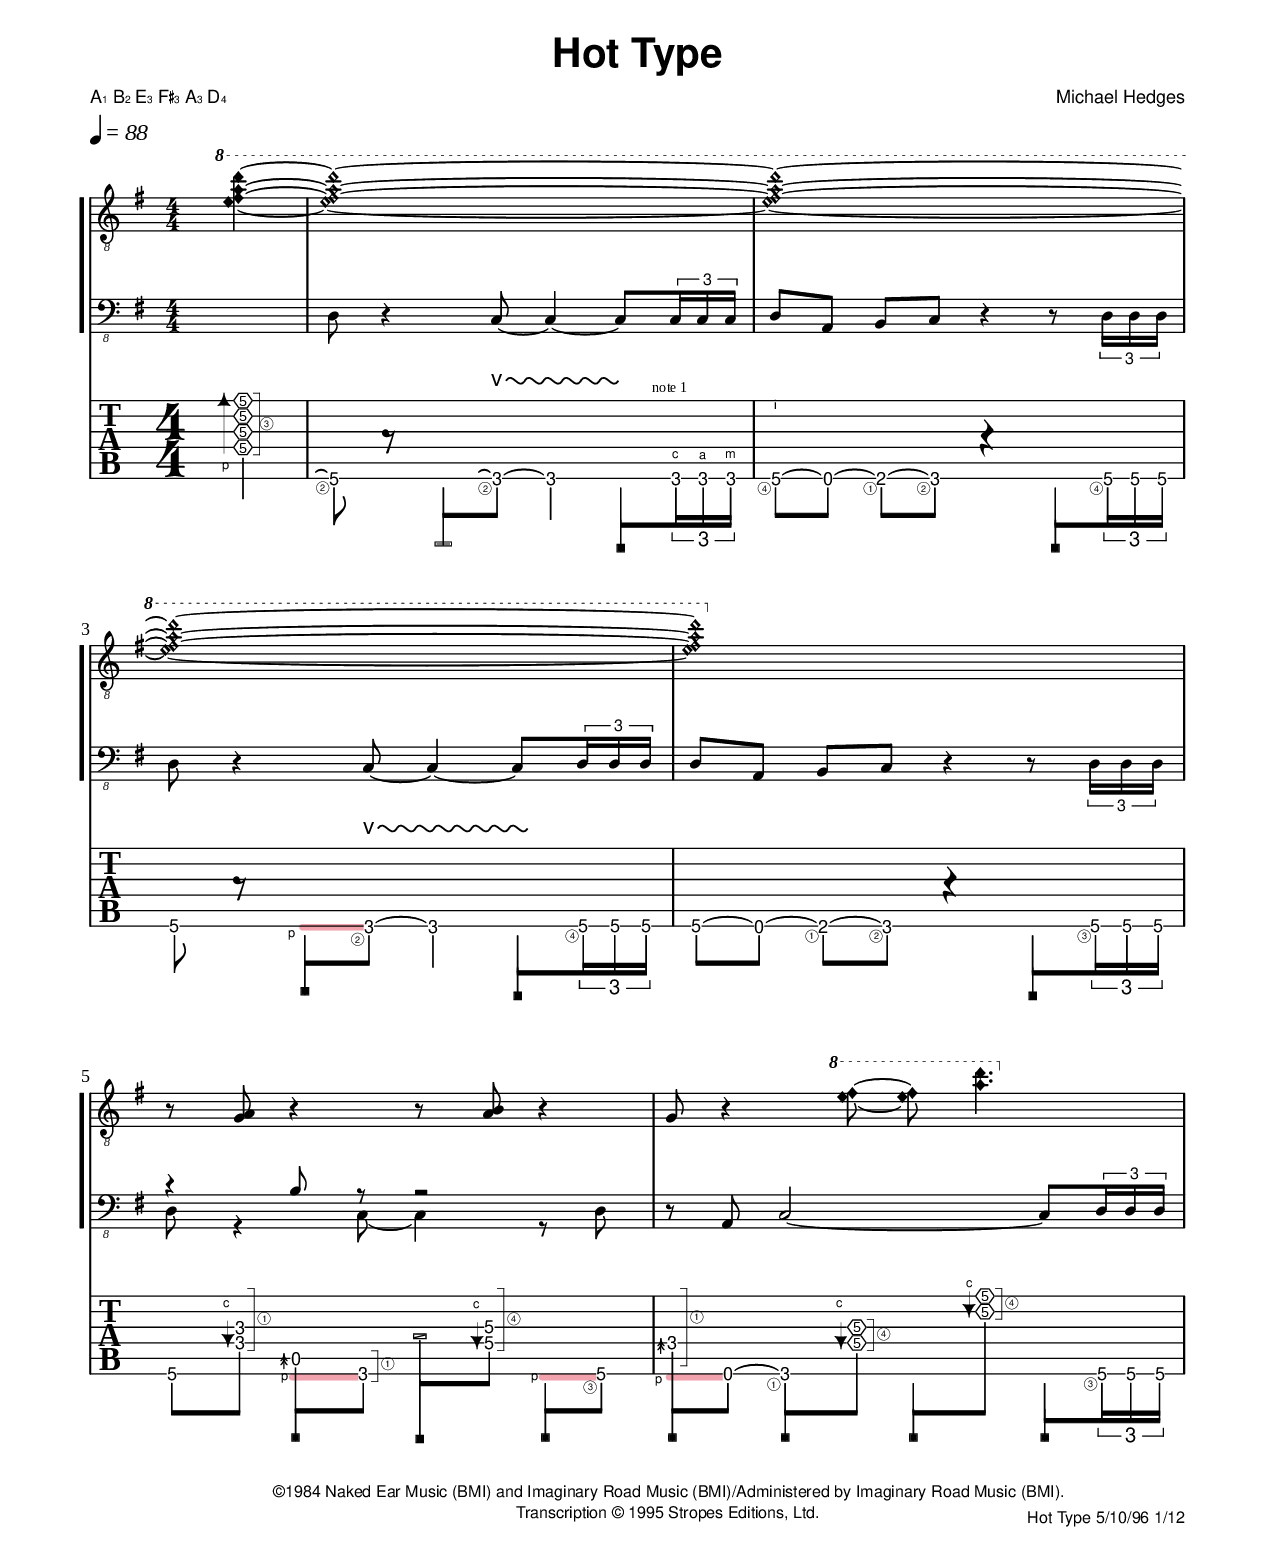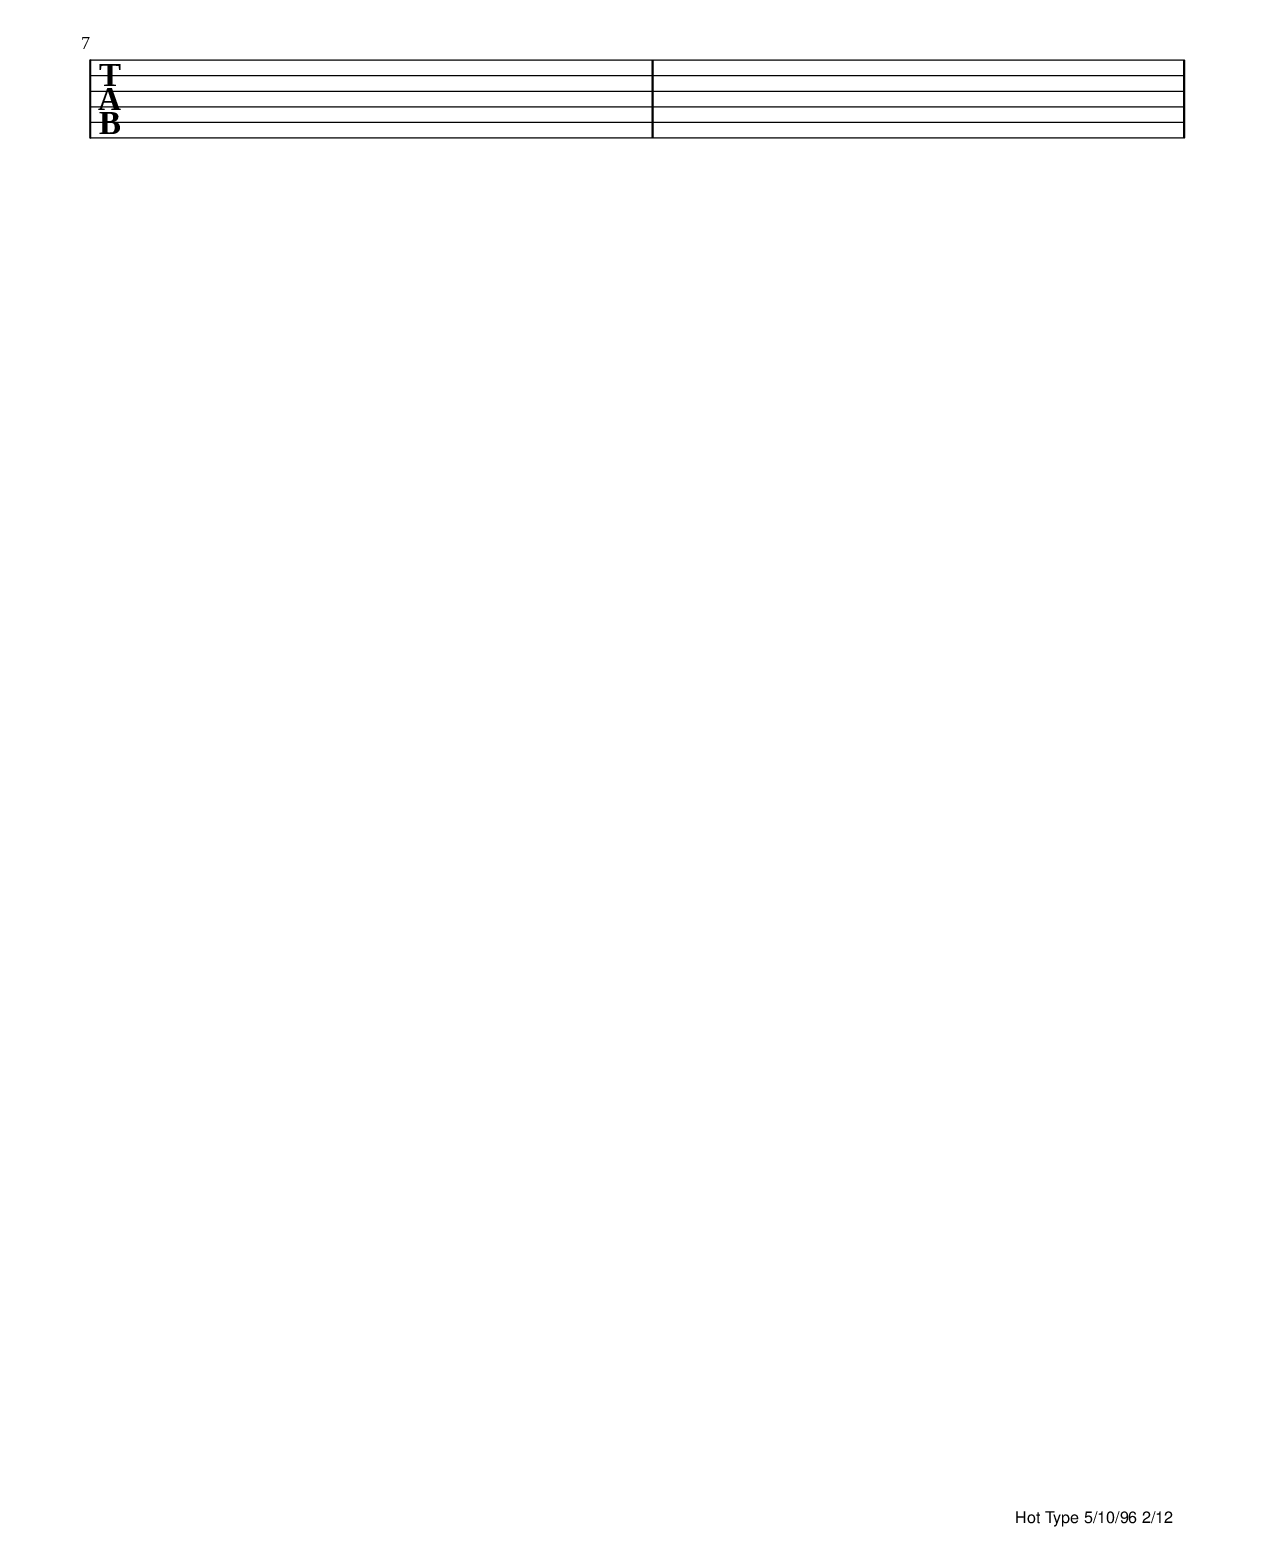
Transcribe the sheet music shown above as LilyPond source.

\version "2.16.2"
% Test To attempt Stropes Duplications
%{ Declaration
=============================================================================
"Lion's Lament", by Kevin Horrigan

Pro Bono Transcription
The copyright of this transcription is not held by the transcriber.
Kevin Horrigan has not given permission for this transcription to be
sold by the transcriber.  Part of the agreement of this transcription is that 
Kevin Horrigan owns all parts of the transcription.  This means that 
permission needs to be obtained before any usage of this transcription.

This transcription is derived from Mark Grover's GuitarPro tab transcription
which was commissioned by Kevin Horrigan.  Use of Grover's transcription
was approved by Kevin Horrigan.

This transcription is by Rachael Thomas Carlson for Sleep Limited 
Publications.  07/10/13
__..           .           ,      .
(__ | _  _ ._   |   *._ _ *-+- _  _|
.__)|(/,(/,[_)  |___|[ | )| | (/,(_]
|                        
.__    .  .        ,                
[__). .|_ |* _. _.-+-* _ ._  __     
|   (_|[_)||(_.(_] | |(_)[ )_)      

============================================================================%} 
\pointAndClickOff
% header
\header {
  title = \markup { \sans \bold \fontsize #1 "Hot Type" }
  composer = \markup { \sans \fontsize #-2 "Michael Hedges" }
  poet = \markup { \concat { \sans \fontsize #-2 { A\fontsize #-5 {1}" "B\fontsize
  #-5 {2}" "E\fontsize #-5 {3}" "F\raise #0.6 \fontsize #-5 \sharp\fontsize #-5 {3}" "A\fontsize #-5 {3}" "D\fontsize #-5
  {4} }}}
  meter = \markup {
    \concat {
      \fontsize #-2 { \note #"4" #1 } " = " \italic "88"
    }
  }
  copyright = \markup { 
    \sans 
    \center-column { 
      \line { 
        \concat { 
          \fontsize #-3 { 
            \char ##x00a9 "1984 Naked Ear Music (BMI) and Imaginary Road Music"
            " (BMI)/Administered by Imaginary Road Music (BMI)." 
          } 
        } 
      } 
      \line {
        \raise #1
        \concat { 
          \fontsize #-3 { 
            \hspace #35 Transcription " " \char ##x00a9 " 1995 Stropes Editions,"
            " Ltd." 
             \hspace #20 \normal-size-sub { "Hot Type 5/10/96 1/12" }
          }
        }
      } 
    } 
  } 
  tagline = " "

}
% paper
\paper { 
  #(set-paper-size "letter")
  left-margin = 0.6\in
  right-margin = 0.6\in
  top-margin = 0.5\in
  bottom-margin = 0.5\in
  max-systems-per-page = 3
  myStaffSize = #20
  #(define fonts
  (make-pango-font-tree "Times New Roman"
                        "Helvetica"
                        "typewriter"
                        (/ myStaffSize 20)))
  % see:  http://code.google.com/p/lilypond/issues/detail?id=2576

  #(define (not-last-page layout props arg) 
  (if (not (book-last-page? layout props)) 
    (interpret-markup layout props arg) 
    empty-stencil)) 

  tocItemMarkup = \tocItemWithDotsMarkup 

  oddHeaderMarkup = ""

  evenHeaderMarkup = \oddHeaderMarkup 

  oddFooterMarkup = 
  \markup \fill-line { 
    % using \line removes empty-stencils 
    % produced by #not-first-page etc 
    \line { " " }
    \line {  
      % page-number not on first-page 
      \on-the-fly #not-first-page 
      % page-number not on last-page 
      \concat { \sans \fontsize #-3 { "Hot Type 5/10/96 " \fromproperty #'page:page-number-string /12
    }  }
    % copyright on first page 
    \on-the-fly #first-page \fromproperty #'header:copyright 
    % tagline on last page 
    \on-the-fly #last-page \fromproperty #'header:tagline 
  } 
} 
evenFooterMarkup = \oddFooterMarkup 

} 
%{ Layout 
\layout {
  \context {
    \Score
    \override StaffGrouper #'staffgroup-staff-spacing =
    #'((basic-distance . 12)
    (padding . -10)
    (stretchability . 0))
    }
  }
  %}
% Includes and functions
  % Right-Hand Articulations
%% p i m a c
rhc = \markup { \halign #CENTER \sans \fontsize #-5 "c" }
rha = \markup { \halign #CENTER \sans \fontsize #-5 "a" }
rhm = \markup { \halign #CENTER \sans \fontsize #-5 "m" }
rhi = \markup { \halign #CENTER \sans \fontsize #-5 "i" }
rhp = \markup { \halign #CENTER \sans \fontsize #-5 "p" }
%% Flicks Two arrow Heads
oneStrFlick = \markup { \rotate #180
  \center-column {
    \combine
    \draw-line #'(0 . 1.4)
    \combine
    \fontsize #-3 
    \arrow-head #Y #DOWN ##f
    \raise #0.4
    \fontsize #-3 
    \arrow-head #Y #DOWN ##f
  }  
  }
oneStrMFlick = \markup {  
    \center-column {
      \rotate #180 {
        \combine
          \draw-line #'(0 . 1.2)
          \combine
            \fontsize #-3 
            \arrow-head #Y #DOWN ##f
            \raise #0.4
            \fontsize #-3 
            \arrow-head #Y #DOWN ##f
      }
  \raise #2.2
   \sans \fontsize #-5 "m" 
 } 
 }
  
twoStrFlick = \markup { \rotate #180
  \center-column {
    \combine
    \draw-line #'(0 . 2.5)
    \combine
    \fontsize #-3 
    \arrow-head #Y #DOWN ##f
    \raise #0.4
    \fontsize #-3 
    \arrow-head #Y #DOWN ##f
  
  }

}
twoStrMFlick = \markup {   
  \center-column {
   \rotate #180 {
   \combine
    \draw-line #'(0 . 2.7)
    \combine
    \fontsize #-3 
    \arrow-head #Y #DOWN ##f
    \raise #0.4
    \fontsize #-3 
    \arrow-head #Y #DOWN ##f
  }
  \raise #2.2
   \sans \fontsize #-5 "m" 
  }

}
threeStrFlick = \markup { \rotate #180
  \center-column {
    \combine
    \draw-line #'(0 . 4.0)
    \combine
    \fontsize #-3 
    \arrow-head #Y #DOWN ##f
    \raise #0.4
    \fontsize #-3 
    \arrow-head #Y #DOWN ##f
  
  }

}
threeStrMFlick = \markup {   
  \center-column {
   \rotate #180 {
   \combine
    \draw-line #'(0 . 4.1)
    \combine
    \fontsize #-3 
    \arrow-head #Y #DOWN ##f
    \raise #0.4
    \fontsize #-3 
    \arrow-head #Y #DOWN ##f
  }
  \raise #2.2
   \sans \fontsize #-5 "m" 
  }

}
fourStrFlick = \markup { \rotate #180
  \center-column {
    \combine
    \draw-line #'(0 . 5.7)
    \combine
    \fontsize #-3 
    \arrow-head #Y #DOWN ##f
    \raise #0.4
    \fontsize #-3 
    \arrow-head #Y #DOWN ##f
  
  }

}
fiveStrFlick = \markup { \rotate #180
  \center-column {
    \combine
    \draw-line #'(0 . 7.2)
    \combine
    \fontsize #-3 
    \arrow-head #Y #DOWN ##f
    \raise #0.4
    \fontsize #-3 
    \arrow-head #Y #DOWN ##f
  
  }

}
sixStrFlick = \markup { \rotate #180
  \center-column {
    \combine
    \draw-line #'(0 . 8.8)
    \combine
    \fontsize #-3 
    \arrow-head #Y #DOWN ##f
    \raise #0.4
    \fontsize #-3 
    \arrow-head #Y #DOWN ##f
  
  }

}

%% Down Strums 1 arrow head
onestrdwnstrm = \markup { \rotate #180 
  \center-column {
    \combine
    \override #'(thickness . 0.08)
    \draw-line #'(0 . 1.5)
    \fontsize #2
    \arrow-head #Y #DOWN ##t
    }
  }
twostrdwnstrm = \markup { \rotate #180 
  \center-column {
    \combine
    \override #'(thickness . 0.08)
    \draw-line #'(0 . 2.5)
    \fontsize #2
    \arrow-head #Y #DOWN ##t
    }
  }
threestrdwnstrm = \markup { \rotate #180 
  \center-column {
    \combine
    \override #'(thickness . 0.08)
    \draw-line #'(0 . 4)
    \fontsize #2
    \arrow-head #Y #DOWN ##t
    }
  }
fourstrdwnstrm = \markup { \rotate #180 
  \center-column {
    \combine 
    \override #'(thickness . 0.08)
    \draw-line #'(0 . 5.8)
    \fontsize #2
    \arrow-head #Y #DOWN ##t
    }
  }
fivestrdwnstrm = \markup { \rotate #180 
  \center-column {
    \combine
    \override #'(thickness . 0.08)
    \draw-line #'(0 . 7.2)
    \fontsize #2
    \arrow-head #Y #DOWN ##t
   }
  }
sixstrdwnstrm = \markup {
  \center-column {
  \rotate #180 {
    \combine
    \override #'(thickness . 0.08)
    \draw-line #'(0 . 8.8)
    \fontsize #2
    \arrow-head #Y #DOWN ##t
  }
    }
  }
sixstrupstrm = \markup {
  \center-column {
    \combine
    \override #'(thickness . 0.08)
    \draw-line #'(0 . 8.8)
    \fontsize #2
    \arrow-head #Y #DOWN ##t
    }
  }
fivestrupstrm = \markup {  
  \center-column {
    \combine
    \override #'(thickness . 0.08)
    \draw-line #'(0 . 7.2)
    \fontsize #2
    \arrow-head #Y #DOWN ##t
   }
  }
fourstrupstrm = \markup {  
  \center-column {
    \combine
    \override #'(thickness . 0.08)
    \draw-line #'(0 . 5.8)
    \fontsize #2
    \arrow-head #Y #DOWN ##t
    }
  }
threestrupstrm = \markup {
  \center-column {
    \combine
    \override #'(thickness . 0.08)
    \draw-line #'(0 . 4)
    \fontsize #2
    \arrow-head #Y #DOWN ##t
    }
  }
twostrupstrm = \markup {  
  \center-column {
    \combine
    \override #'(thickness . 0.08)
    \draw-line #'(0 . 2.5)
    \fontsize #2
    \arrow-head #Y #DOWN ##t
    }
  }
onestrupstrm = \markup {  
  \center-column {
    \combine
    \override #'(thickness . 0.08)
    \draw-line #'(0 . 1.5)
    \fontsize #2
    \arrow-head #Y #DOWN ##t
    }
  }
%% String-Dampening
strDampening = { 
  \once \override TextSpanner #'style = #'line
  \once \override TextSpanner #'thickness = #6
  \once \override TextSpanner #'color = #(rgb-color 0.945 0.635 0.675)
  \once \override TextSpanner #'layer = #-1
}
twoStrDamp = {
  \once \override TextSpanner #'style = #'line
  \once \override TextSpanner #'thickness = #6
  \once \override TextSpanner #'color = #(rgb-color 0.945 0.635 0.675)
  \once \override TextSpanner #'layer = #-1
  \once \override TextSpanner #'(bound-details left text) = \markup {
    \lower #0.77
    \halign #CENTER
     \beam #0.5 #0 #2.06 }
   }
threeStrDamp = {
  \once \override TextSpanner #'style = #'line
  \once \override TextSpanner #'thickness = #6
  \once \override TextSpanner #'color = #(rgb-color 0.945 0.635 0.675)
  \once \override TextSpanner #'layer = #-1
  \once \override TextSpanner #'(bound-details left text) = \markup {
    \lower #1.52
    \halign #CENTER
     \beam #0.5 #0 #3.7 }

}
% Left Hand Articulations
%% 1 2 3 4 t
lhone = \markup { \sans \fontsize #-8 \override #'(thickness . 0.08) \circle \pad-markup #0.2 "1" }
lhtwo = \markup { \sans \fontsize #-8 \override #'(thickness . 0.08) \circle \pad-markup #0.2 "2" }
lhthree = \markup { \sans \fontsize #-8 \override #'(thickness . 0.08) \circle \pad-markup #0.2 "3" }
lhfour = \markup { \sans \fontsize #-8 \override #'(thickness . 0.08) \circle \pad-markup #0.2 "4" }
lhthumb = \markup { \sans \fontsize #-8 \override #'(thickness . 0.08) \circle \pad-markup #0.2 "t" }
%% Guide fingers
lhguideone = \markup { \sans \fontsize #-8 \override #'(thickness . 0.08) \circle \pad-markup #0.2 "-1" }
lhguidetwo = \markup {\sans  \fontsize #-8  \override #'(thickness . 0.08) \circle \pad-markup #0.2 "-2" }
lhguidethree = \markup {\sans  \fontsize #-8 \override #'(thickness . 0.08) \circle \pad-markup #0.2 "-3" }
lhguidefour = \markup {\sans  \fontsize #-8 \override #'(thickness . 0.08) \circle \pad-markup #0.2 "-4" }
lhguidethumb = \markup {\sans  \fontsize #-8 \override #'(thickness . 0.08) \circle \pad-markup #0.2 "-t" }
%% TODO add left-hand fingering with Text-Spanners
  % contributed by harm6
  % Code by David Nalesnik and Thomas Morley (v2.16.0)
  % => http://lists.gnu.org/archive/html/lilypond-user/2011-10/msg00500.html
  % => http://lists.gnu.org/archive/html/lilypond-user/2012-11/msg00567.html
  % ==========================
  % Modified 2013 by Rachael Thomas Carlson
  % Added a slight bracket at the end of the function
#(define (text-spanner-start-stop mus)
    (let ((elts (ly:music-property mus 'elements)))
    (make-music 'SequentialMusic 'elements 
       (append  
          (list (make-music 'TextSpanEvent 'span-direction -1))
          (reverse (cdr (reverse elts)))
          (list (make-music 'TextSpanEvent 'span-direction 1))
          (list (last elts))))))

barre =
#(define-music-function (parser location strg music)(string? ly:music?)
   (let ((arg (string-append "B " strg)))
      #{
         \override TextSpanner #'(bound-details left text) = $arg
         #(text-spanner-start-stop music)
      #}))
      
lhSpannerDown =
#(define-music-function (parser location strg music)
   (string? ly:music?)
  #{
     \once \override Voice.TextSpanner #'style = #'solid
     \once \override Voice.TextSpanner #'font-size = #-5
     \once \override Voice.TextSpanner #'thickness = #0
     \once \override TextSpanner #'(bound-details left stencil-align-dir-y) = #CENTER
     \once \override TextSpanner #'(bound-details right text) = \markup {
     \draw-line #'(0 . 0.5) }
     \once \override TextSpanner #'(bound-details left text) = \markup {
     \sans { \circle \pad-markup #0.1 \upright { $strg }}}
  
     #(text-spanner-start-stop music)
  #})

lhSpannerUp =
#(define-music-function (parser location strg music)
   (string? ly:music?)
  #{
     \once \override Voice.TextSpanner #'style = #'solid
     \once \override Voice.TextSpanner #'font-size = #-5
     \once \override TextSpanner #'(bound-details left stencil-align-dir-y) = #CENTER
     \once \override TextSpanner #'(bound-details right text) = \markup {
     \draw-line #'(0 . -0.5) }
     \once \override TextSpanner #'(bound-details left text) = \markup {
     \sans { \circle \pad-markup #0.1 \upright { $strg } }}
  
     #(text-spanner-start-stop music)
  #})

%% Partial barreing

  % The below, invented by Mats Bengtsson, creates left and right brackets
  % vertically % spanning an entire staff. It is useful for offseting optional
  % passages of music, % as shown in the example % Modified by Rachael Thomas
  % Carlson to be used for partial barreing in % tabulature.  2013 % The number
  % next to "th" in (th 0.2) controls thickness of the brackets. 
#(define-markup-command (left-bracket-two layout props) ()
"Draw left hand bracket for two strings"
(let* ((th 0.1) ;; todo: take from GROB
	(width (* 3.5 th)) ;; todo: take from GROB
	(ext '(-1.25 . 1.25))) ;; todo: take line-count into account
	(ly:bracket Y ext th width)))

leftBracketTwo = {
\once\override BreathingSign #'text = #(make-left-bracket-two-markup)
\once\override BreathingSign #'break-visibility = #end-of-line-invisible
\once\override BreathingSign #'Y-offset = ##f
  % Trick to print it after barlines and signatures:
\once\override BreathingSign #'break-align-symbol = #'custos
\breathe 
}

#(define-markup-command (left-bracket-three layout props) ()
"Draw left hand bracket for three strings"
(let* ((th 0.08) ;; todo: take from GROB
	(width (* 3.5 th)) ;; todo: take from GROB
	(ext '(-1.3 . 2.8))) ;; todo: take line-count into account
	(ly:bracket Y ext th width)))

leftBracketThree = {
\once\override BreathingSign #'text = #(make-left-bracket-three-markup)
\once\override BreathingSign #'break-visibility = #end-of-line-invisible
\once\override BreathingSign #'Y-offset = ##f
  % Trick to print it after barlines and signatures:
\once\override BreathingSign #'break-align-symbol = #'custos
\breathe 
}
#(define-markup-command (right-bracket-three layout props) ()
"Draw right hand bracket"
(let* ((th 0.08);;todo: take from GROB
(width (* 3.5 th)) ;; todo: take from GROB
	(ext '(-1.3 . 2.8))) ;; todo: take line-count into account
	(ly:bracket Y ext th (- width))))

rightBracketThree = {
\once\override BreathingSign #'text = #(make-right-bracket-three-markup)
\once\override BreathingSign #'break-visibility = #end-of-line-invisible
\once\override BreathingSign #'Y-offset = ##f
\once\override BreathingSign #'break-align-symbol = #'custos
\breathe
}

#(define-markup-command (right-bracket-two layout props) ()
"Draw right hand bracket"
(let* ((th 0.05);;todo: take from GROB
(width (* 12.5 th)) ;; todo: take from GROB
	(ext '(-1.5 . 1.5))) ;; todo: take line-count into account
	(ly:bracket Y ext th (- width))))

rightBracketTwo = {
\once\override BreathingSign #'text = #(make-right-bracket-two-markup)
\once\override BreathingSign #'break-visibility = #end-of-line-invisible
\once\override BreathingSign #'Y-offset = ##f
\once\override BreathingSign #'break-align-symbol = #'custos
\breathe
}

#(define-markup-command (right-bracket-four layout props) ()
"Draw right hand bracket"
(let* ((th 0.05);;todo: take from GROB
(width (* 12.5 th)) ;; todo: take from GROB
	(ext '(-1.5 . 4.5))) ;; todo: take line-count into account
	(ly:bracket Y ext th (- width))))

rightBracketFour = {
\once\override BreathingSign #'text = #(make-right-bracket-four-markup)
\once\override BreathingSign #'break-visibility = #end-of-line-invisible
\once\override BreathingSign #'Y-offset = ##f
\breathe
}

#(define-markup-command (right-bracket-five layout props) ()
"Draw right hand bracket"
(let* ((th 0.05);;todo: take from GROB
(width (* 12.5 th)) ;; todo: take from GROB
	(ext '(-1.5 . 6))) ;; todo: take line-count into account
	(ly:bracket Y ext th (- width))))

rightBracketFive = {
\once\override BreathingSign #'text = #(make-right-bracket-five-markup)
\once\override BreathingSign #'break-visibility = #end-of-line-invisible
\once\override BreathingSign #'Y-offset = ##f
\breathe
}
% Percussion
snare = \markup {
  \center-column {
    \combine
    \override #'(thickness . 1.3)
    \draw-line #'(0 . 3)
    \halign #CENTER
    \override #'(box-padding . 0) 
    \box {
      \draw-line #'(1 . 0.25)
    }
  }
}
bass = \markup {
  \center-column {
    \combine
    \override #'(thickness . 1.3)
    \draw-line #'(0 . 3)
    \halign #CENTER
    \override #'(box-padding . 0)
    \box {
      \filled-box #'(0 . 0.6) #'(0 . 0.6) #0
    }
  }
}
longBass = \markup {
  \center-column {
    \combine
    \override #'(thickness . 1.3)
    \draw-line #'(0 . 6)
    \halign #CENTER
    \override #'(box-padding . 0)
    \box {
      \filled-box #'(0 . 0.6) #'(0 . 0.6) #0
    }
  }
}
bassSnare = \markup {
  \center-column {
    \combine
    \override #'(thickness . 1.3)
    \draw-line #'(0 . 2)
    \halign #CENTER
    \override #'(box-padding . 0) 
    \box {
      \draw-line #'(1 . 0.25) }
    \raise #2
      \combine
      \draw-line#'(0 . 1)
      \halign #CENTER
      \filled-box #'(-0.1 . 0.6) #'(-0.1 . 0.6) #0.2 
  }
}
tomTom = \markup {
  \center-column {
    \combine
      \override #'(thickness . 1.3)
    \draw-line #'(0 . 3)
    \halign #CENTER
    \override #'(box-padding . 0.1)
    \override #'(thickness . 0.9)
    \raise #0.1
    \box {
      \override #'(thickness . 0.9)
      \draw-line #'(1.2 . 0) 
    }
  }
}
% Misc.
%% extendLV
extendLV = #(define-music-function (parser location further) (number?) 
#{
   \once \override LaissezVibrerTie  #'X-extent = #'(0 . 0)
   \once \override LaissezVibrerTie  #'details #'note-head-gap = #(/ further -2)
   \once \override LaissezVibrerTie  #'extra-offset = #(cons (/ further 2) 0)
#})
%%{ hideFretNumber to be used with creating slides from and to nowhere %}
hideFretNumber = {
  \once \override TabNoteHead #'transparent = ##t
  \once \override NoteHead #'transparent = ##t
  \once \override Stem #'transparent = ##t
  \once \override Flag #'transparent = ##t
  \once \override NoteHead #'no-ledgers = ##t
  \once \override Glissando #'(bound-details left padding) = #0.3
}
%%{ fakeSlur to be used to create ascending and descending slurs in tabulature
    %that are more attractive than faking it otherwise %}
fakeSlur = 
#(define-music-function
   (parser location note)
   (ly:music?)
   #{
   \tweak TabNoteHead #'transparent ##t
   \tweak Dots #'transparent ##t
   #note
   #})
%% dotUp %% Sometimes faking a slur as above creates where dotted note
  %behaviour this is to fix it
dotUp = 
#(define-music-function
   (parser location note)
   (ly:music?)
   #{
   \tweak Dots #'extra-offset #'(0.0 . 1.0)
   #note
   #})
invTNH = 
#(define-music-function
   (parser location note)
   (ly:music?)
   #{
   \tweak TabNoteHead #'transparent ##t
   #note
   #})
% Changing the TabNoteHead stencil
  %% Created by HARM
  % Because it is important to know how one can change the TabNoteHead easily 
#(define (new-stil markup)
   ;; Creates a stencil
   (lambda (grob)
     (grob-interpret-markup grob markup)))
%% tweakTabNoteHead
tweakTabNoteHead = 
#(define-music-function (parser location mrkp mus)(markup? ly:music?)
                        #{
                        \tweak #'stencil #(new-stil mrkp)
                        #mus
                        #})

%% newTabNoteHead to be used with one of the below functions to change the
  %TabNoteHead Stencil
newTabNoteHead =
#(define-music-function (parser location mrkp)(markup?)
                        ;; Uses @code{new-stil} in a music-function.
                        ;; Ofcourse it's possible to use:
                        ;; @samp{\\once \\override TabNoteHead #'stencil =
                        ;;         #(new-stil #{ \\markup { \musicglyph #"noteheads.s0la" } #})}
                        ;; directly.
                        #{
                        \once \override TabNoteHead #'stencil = #(new-stil mrkp)
                        #})


%% TabNoteHead Stencils
  %% usage:   < \tweakTabNoteHead \tickInChord c,\2 e> 
  %% usage:   \tick <c,4 e>
  %% usage:   \tick c,4
tick = \newTabNoteHead \markup { \musicglyph #"noteheads.s0laThin" }
tickInChord = \markup { \musicglyph #"noteheads.s0laThin" }
mutedString = \markup { \musicglyph #"noteheads.s2cross" }
stringSnare = \newTabNoteHead \markup { \override #'(box-padding . 0)
  \raise #0.5
  \box {
    \draw-line #'(1 . 0.25)
  }
}

strpHarmSeven = \newTabNoteHead \markup { \override #'(font-name . "Arial")
  { 
    \center-column {
    \combine
\path #0.1 #'((moveto 0.9 0)
                       (lineto 0.4 0.7)
                       (lineto -0.4 0.7)
                       (lineto -0.9 0)
                       (lineto -0.4 -0.7)
                       (lineto 0.4 -0.7)
                       (closepath))
\override #'(font-size . -4) 
\halign #CENTER
\raise #-0.5
"7"
}
  }
}
strpHarmFive = \newTabNoteHead \markup { \override #'(font-name . "Arial")
  { 
    \center-column {
    \combine
\path #0.1 #'((moveto 0.9 0)
                       (lineto 0.4 0.7)
                       (lineto -0.4 0.7)
                       (lineto -0.9 0)
                       (lineto -0.4 -0.7)
                       (lineto 0.4 -0.7)
                       (closepath))
\override #'(font-size . -4) 
\halign #CENTER
\raise #-0.5
"5"
}
  }
}
strpHarmTwelve = \newTabNoteHead \markup { \override #'(font-name . "Arial")
  { 
    \center-column {
    \combine
\path #0.1 #'((moveto 1.1 0)
                       (lineto 0.7 0.7)
                       (lineto -0.7 0.7)
                       (lineto -1.1 0)
                       (lineto -0.7 -0.7)
                       (lineto 0.7 -0.7)
                       (closepath))
\override #'(font-size . -4) 
\halign #0.1
\raise #-0.5
"12"
}
  }
}

strpHarmFiveInChord = \markup { \override #'(font-name . "Arial")
  { 
    \center-column {
    \combine
\path #0.1 #'((moveto 0.9 0)
                       (lineto 0.4 0.7)
                       (lineto -0.4 0.7)
                       (lineto -0.9 0)
                       (lineto -0.4 -0.7)
                       (lineto 0.4 -0.7)
                       (closepath))
\override #'(font-size . -4) 
\halign #CENTER
\raise #-0.5
"5"
}
  }
}
strpHarmSevenInChord = \markup { \override #'(font-name . "Arial")
  { 
    \center-column {
    \combine
\path #0.1 #'((moveto 0.9 0)
                       (lineto 0.4 0.7)
                       (lineto -0.4 0.7)
                       (lineto -0.9 0)
                       (lineto -0.4 -0.7)
                       (lineto 0.4 -0.7)
                       (closepath))
\override #'(font-size . -4) 
\halign #CENTER
\raise #-0.5
"7"
}
  }
}

% Markup extra-offset Tweaks and overrides
mkTweak =
#(define-event-function (parser location x y m) (number? number? ly:music?)
  #{  \tweak #'extra-offset #(cons x y) #m #})

mkMove = #(define-music-function
        (parser location x y)
        ( number? number? )
        #{ \once \override TextScript #'extra-offset = #(cons x y)
        #})
tsMove = #(define-music-function
        (parser location x y)
        ( number? number? )
        #{ \once \override TextSpanner #'extra-offset = #(cons x y)
        #})
trMove = #(define-music-function
        (parser location x y)
        ( number? number? )
        #{ \once \override TrillSpanner #'extra-offset = #(cons x y)
        #})
bsMove = #(define-music-function
        (parser location x y)
        ( number? number? )
        #{ \once \override BreathingSign #'extra-offset = #(cons x y)
        #})
tnhTweak =
#(define-event-function (parser location x m) (number? ly:music?)
  #{  \tweak TabNoteHead #'X-offset #(cons x) #m #})
% moderntab clef with serif
  %% -> tablature.scm

%% define tab-Clefs as a markup:
  #(define-markup-command (customTabClefII
                          layout props num-strings staff-space)
    (integer? number?)
    #:category music
    "Draw a tab clef sans-serif style."
    (define (square x) (* x x))
    (let* ((scale-factor (/ staff-space 1.6))
           (font-size (- (* num-strings 1.8 scale-factor) 7))
           (base-skip (* (square (+ (* num-strings 0.195) 0.4)) scale-factor)))
  ;font-name
      (interpret-markup layout props
                   (markup #:vcenter #:bold
  ;; !!!!!!!!!!!!!!!!!!!!!!!!!!!
                           ;; change 'font-family and/or 'font-name
                           ;; to fit your needs
                           #:override (cons 'font-family 'roman) ;; default: 'sans
                           ;#:override (cons 'font-name "Purisa")
                           #:fontsize font-size
                           #:override (cons 'baseline-skip base-skip)
                           #:left-align #:center-column ("T" "A" "B")))))

%% this function decides which clef to take
  #(define-public (clef::print-modern-custom-tab-if-set grob)
    (let ((glyph (ly:grob-property grob 'glyph)))

      ;; which clef is wanted?
      (if (string=? glyph "markup.moderntabII")
          ;; if it is "moderntabII", we'll draw it
          (let* ((staff-symbol (ly:grob-object grob 'staff-symbol))
                 (line-count (if (ly:grob? staff-symbol)
                                 (ly:grob-property staff-symbol 'line-count)
                                 0))
                 (staff-space (ly:staff-symbol-staff-space grob)))

            (grob-interpret-markup grob (make-customTabClefII-markup line-count
                                                                   staff-space)))
          ;; otherwise, we simply use the default printing routine
          (ly:clef::print grob))))

%% definitions for the "moderntabII" clef:
  %% the "moderntabII" clef will be added to the list of known clefs,
  %% so it can be used as any other clef: \clef "moderntabII"
  #(add-new-clef "moderntabII" "markup.moderntabII" 0 0 0)


  %% DELETE ME
  %{
  %% Displaying some glyph/lists
  displayClefGlyph =
      \override Staff.Clef #'before-line-breaking =
        #(lambda (grob)
          (let* ((glyph (ly:grob-property grob 'glyph)))
         (newline)
         (display glyph)))

  #(use-modules (ice-9 pretty-print))
  #(pretty-print supported-clefs)
  #(newline)
  #(newline)
  #(newline)
  #(pretty-print (@@ (lily) c0-pitch-alist))
  %}

%% usage
  %{ usage:
  \layout {
    \context {
      \TabStaff
      \override Clef #'stencil = #clef::print-modern-custom-tab-if-set
      %% DELETE ME
      %\displayClefGlyph
    }
  }
  %}

  %{ usage:
  \new TabStaff {
      \clef moderntabII
      a1
  }
  %}

  % vibrato.ly
% Author: Mark Witmer

% Sets the next trill spanner to draw a waveform with the provided wevelength
% and amplitudes. The waveform will go from one amplitude to the next in a
% linear fashion.
vibrato = #(define-music-function (parser location amplitudes wavelength) (list? number?) #{ 
  \once \override TrillSpanner #'after-line-breaking = $(lambda (grob) 
     (ly:grob-set-property! grob 'stencil (makevib grob amplitudes wavelength)))
#})

% Example:
% \relative c' {\time 4/4 \key d \major \vibrato #'(4 0 4) #1.5 c\startTrillSpan d e d c d e d c\stopTrillSpan 
% \vibrato #'(1 6 2 1 3 7 4) #1 c\startTrillSpan d e d c d e d c d e d c d e d c d e d c d e d c d e d c d e d 
% c d e d c d e d c d e d c d e d c d e d c d e d c d e d c d e\stopTrillSpan}

#(define adjustvib #t)

% Creates the postscript for one system of the vibrato marking
#(define (make_ps no-sib? lbound xspan span-so-far amplitude-vector wavelength) 
   (if (or (= xspan -inf.0) (= xspan +inf.0))
       ""
       (let ((lbound 
              (cond
               ((and (> span-so-far 0) adjustvib) 
                (- lbound 18))
               (no-sib? (+ lbound 1))
               (else lbound)))
             (last 
              (inexact->exact (floor (/ (+ span-so-far xspan) wavelength)))))
         (format 
          #f "gsave currentpoint translate 0.15 setlinewidth newpath /x ~a\
 def\nx 0.0 moveto\n ~a ~a"
          lbound 
          (let make-curve 
              ((current (inexact->exact (floor (/ span-so-far wavelength)))))
            (cond 
             ((= current (vector-length amplitude-vector)) "")
             ((< (vector-ref amplitude-vector current) 0) "")
             (else
              (let ((current-ps 
                     (format 
                      #f " x ~a add ~a x ~a add ~a x ~a \
add 0.0 curveto\n/x x ~a add def\n"
                      (exact->inexact (/ wavelength 3)) 
                      (vector-ref amplitude-vector current)
                      (exact->inexact (* 2 (/ wavelength 3)))  
                      (- (vector-ref amplitude-vector current))
                      wavelength
                      wavelength)))
                (if (= (+ current 1) last) 
                    current-ps 
                    (format #f "~a~a" current-ps 
                            (make-curve (+ 1 current))))))))
          "stroke grestore"))))

% Returns the width of a grob
#(define (grob-width grob)
  (if (or (= (car (ly:grob-property grob 'X-extent)) -inf.0)
          (= (car (ly:grob-property grob 'X-extent)) +inf.0))
      0
      (- (cdr (ly:grob-property grob 'X-extent)) 
         (car (ly:grob-property grob 'X-extent)))))

% Returns the number of ems already traversed by the grob's siblings in previous systems
#(define (width-up-to grob siblings count)
  (if (eq? (car siblings) grob)
      count
      (+ (+ count (width-up-to grob (cdr siblings) count))
         (grob-width (car siblings)))))

% Returns the total width of the individual grobs for each system that make up the original grob
#(define (calcfull siblings count)
  (if (eqv? (length siblings) 0)
    count
    (calcfull (cdr siblings) (+ count (grob-width (car siblings))))))

% Fills a vector of length len with linear interpolations between the values found in amplitudes
#(define (fill-amplitude-vector! amplitude-vector len current-index amplitudes)
  (if (> (length amplitudes) 1)
    (let ((start-amplitude (car amplitudes))
          (end-amplitude (cadr amplitudes))
          (start-index current-index)
          (end-index (+ current-index 
                        (inexact->exact 
                         (floor (/ (vector-length amplitude-vector) 
                                   (- len 1)))))))
      (do ((n current-index (+ 1 n)))
          ((or (> n (+ start-index end-index)) 
               (>= n (vector-length amplitude-vector))))
        (vector-set! amplitude-vector n 
                     (exact->inexact 
                      (+ start-amplitude 
                         (* (/ (- n start-index) (- end-index start-index))
                            (- end-amplitude start-amplitude))))))
        (fill-amplitude-vector!
         amplitude-vector len end-index (cdr amplitudes)))))

% Makes the vector of amplitudes for the vibrato marking
#(define (make-amplitude-vector amplitudes total-span wavelength)
  (let* ((current-start 0)
      (len (inexact->exact (floor (/ total-span wavelength))))
      (amplitude-vector (make-vector len)))
      (if (> (length amplitudes) 1) 
        (fill-amplitude-vector! 
         amplitude-vector (length amplitudes) 0 amplitudes)
        (vector-fill! amplitude-vector (car amplitudes)))
    amplitude-vector))

% Creates a stencil that draws a sine wave for vibrato based on the provided amplitudes and wavelength
#(define (makevib grob amplitudes wavelength)
  (let* ((orig (ly:grob-original grob))
      (siblings (if (ly:grob? orig) (ly:spanner-broken-into orig) '()))
      (span (ly:grob-property grob 'X-extent))
      (xbeg (car span))
      (xend (cdr span))
      (xspan (- xend xbeg))
      (total-span (if (eqv? (length siblings) 0) (- xspan 3) (- (calcfull siblings 0) 3)))
      (lbound (if (or (null? siblings) (eq? (car siblings) grob)) 
                  0 (+ 14 (cdr (assq 'X (ly:grob-property grob 'left-bound-info))))))
      (span-so-far (if (null? siblings) 0 
                       (width-up-to grob siblings 0))))
  (ly:make-stencil 
   (list 'embedded-ps 
         (make_ps (null? siblings) lbound xspan span-so-far 
                  (make-amplitude-vector amplitudes total-span wavelength)
                  wavelength))
   '(0 . 0) '(-0.7 . 0.5))))

vib = #(define-music-function (parser location sizes) (list?) #{ \vibrato $sizes #0.7  #})
sVib = \startTrillSpan
eVib = \stopTrillSpan


% Standard Notation
%% Upper
  upper = {
    \set Staff.midiInstrument = #"vibraphone"
    \override TupletNumber #'text = \markup { \sans "3" }
    \override TupletNumber #'font-shape = #'upright
    \override TupletNumber #'font-size = #'-1
    \override TupletBracket #'thickness = #'1
    \override TupletBracket #'bracket-visibility = ##t
    \numericTimeSignature
    \time 4/4
    \set Score.tempoHideNote = ##t
    \tempo 4 = 88
    \key g \major
    \partial 4 \ottava #1 \harmonicByRatio #1/4 < e fis a d'>4~ 
    % Bar 1
    \harmonicByRatio #1/4 < e fis a d'>1~ |
    % Bar 2
    \harmonicByRatio #1/4 < e fis a d'>1~ |
    % Bar 3
    \harmonicByRatio #1/4 < e fis a d'>1~ |
    % Bar 4
    \harmonicByRatio #1/4 < e fis a d'>1 \ottava #0 |
    % Bar 5
    r8 < g a>8 r4 r8 < a b>8 r4 |
    % Bar 6
    g8 r4 \ottava #1 \harmonicByRatio #1/4 < e fis>8~ \harmonicByRatio #1/4 < e
    fis>8 \harmonicByRatio #1/4 < a d'>4. \ottava #0 |

  }
%% Lower
  lower = {
    \set Staff.midiInstrument = #"vibraphone"
    \numericTimeSignature
    \override TupletNumber #'text = \markup { \sans "3" }
    \override TupletNumber #'font-shape = #'upright
    \override TupletNumber #'font-size = #'-1
    \override TupletBracket #'thickness = #'1
    \override TupletBracket #'bracket-visibility = ##t
    \key g \major
    \partial 4 s4 
    % Bar 1
    d,8 r4 c,8~ c,4~ c,8 \times 2/3 { c,16 c, c, } |
    % Bar 2
    d,8[ a,,] b,, c, r4 r8 \times 2/3 { d,16 d, d, } |
    % Bar 3
    d,8 r4 c,8~ c,4~ c,8 \times 2/3 { d,16 d, d, } |
    % Bar 4
    d,8[ a,,] b,, c, r4 r8 \times 2/3 { d,16 d, d, } |
    % Bar 5
    << { r4 b,8 r8 r2 } \\ { d,8 r4 c,8~ c,4 r8 d,8 } >> |
    % Bar 6
    r8 a,,8 c,2~ c,8 \times 2/3 { d,16 d, d,} |




  }

% Tab
  tab = {
    \set Staff.midiInstrument = #"vibraphone"
    \key g \major
    \numericTimeSignature
    \time 4/4
    \override Beam #'damping = #100000
    \override TabNoteHead #'whiteout = ##t
    \tabFullNotation
    \stemDown
    \override Rest #'font-size = #2 
    \override TabStaff.TimeSignature #'X-offset = #-1
    \override TabStaff.TimeSignature #'font-size = #5
    \override TabStaff.TabNoteHead #'font-name = #"Helvetica"
    \override Staff.Stem #'stemlet-length = #2.75
    \override BreathingSign #'extra-offset = #'(0.5 . -2.0)
    \override TupletBracket #'thickness = #'1
    \override TupletNumber #'text = \markup { \sans "3" }
    \override TupletNumber #'font-shape = #'upright
    \override TupletNumber #'font-size = #'-1
    \override TupletBracket #'edge-height = #'(0.5 . 0.5)
    \override TupletBracket #'extra-offset = #'(0 . -0.1)
    \override Score.OttavaBracket #'thickness = #'0.5
    \partial 4
    \strpHarmFive < e' fis' a' d''>4-\mkTweak #-0.5 #1.4 -\rhp -\mkTweak #-1 #7.1
    -\fourstrdwnstrm -\mkTweak #2 #-2.7 ^\lhthree |
    % Bar 1
      \bsMove #-2 #0 \rightBracketFour d,8^\repeatTie -\mkTweak #-0.5 #3.1 -\lhtwo 
      c'8\rest 
      < \invTNH d,>8
      c,8^\repeatTie -\mkTweak #-0.55 #2.6 -\lhtwo ~ 
      c,4 
      < \invTNH c,>8
      \times 2/3 { c,16-\mkTweak #0.35 #6 -\rhc ^\markup { \halign #CENTER \fontsize #-4 "note 1"} 
      c,-\mkTweak #0.35 #6.4 -\rha 
      c,-\mkTweak #0.35 #6 -\rhm } |
    % Bar 2
      < \invTNH a,,\6 d,\6>8-\mkTweak #-0.5 #2.6 -\lhfour -\mkTweak #0.35 #5.8 -\rhi ~[ 
      a,,\6]~ 
      < \invTNH a,,\6 b,,\6>-\mkTweak #-0.5 #2.6 -\lhone [~ 
      < \invTNH a,,\6 c,\6>-\mkTweak #-0.5 #2.6 -\lhtwo ] 
      c'4\rest 
      < \invTNH c,>8 
      \times 2/3 { 
        d,16-\mkTweak #-0.5 #4 -\lhfour 
        d, 
        d, } |
    \break
    % Bar 3
      d,8
      c'8\rest 
      < \invTNH d,>8-\mkTweak #-0.5 #2.5 -\rhp 
      c,8-\mkTweak #-0.5 #2.4 -\lhtwo ~ 
      c,4 
      < \invTNH c,>8 
      \times 2/3 { 
        d,16-\mkTweak #-0.5 #4 -\lhfour 
        d, 
        d,} |
    % Bar 4
      < \invTNH a,,\6 d,\6>8[~ 
      a,,\6]~ 
      < \invTNH a,,\6 b,,\6>-\mkTweak #-0.5 #2.6 -\lhone [~ 
      < \invTNH a,,\6 c,\6>-\mkTweak #-0.5 #2.6 -\lhtwo ] 
      c'4\rest
      < \invTNH c,>8 
      \times 2/3 { 
        d,16-\mkTweak #-0.5 #4 -\lhthree 
        d, 
        d, } |
    \break
    % Bar 5
      d,8[ 
      \bsMove #2 #0 \rightBracketFour < g a>8-\mkTweak #-0.5 #7.7 -\rhc
      -\mkTweak #1.8 #7.7 -\lhone
      -\mkTweak #-0.8 #8.2 -\twostrupstrm ]  
      b,-\mkTweak #-0.3 #2.8 -\rhp -\mkTweak #-0.6 #-6.03 ^\oneStrFlick [ 
      \bsMove #2 #-2 \rightBracketTwo c,-\mkTweak #1.8 #3.9 -\lhone ] 
      \stringSnare e[ 
      \bsMove #2 #0 \rightBracketFour < a\4 b\3>-\mkTweak #-0.45 #5.8 -\rhc
      -\mkTweak #1.8 #5.8 -\lhfour -\mkTweak #-0.8 #-3.9 ^\twostrupstrm ] 
      < \invTNH c,>-\mkTweak #-0.3 #2.8 -\rhp [ 
      d,8-\mkTweak #-0.5 #2.4 -\lhthree ] |
    % Bar 6
      \bsMove #3.2 #-1 \rightBracketFive g8\4-\mkTweak #1.8 #6.9 -\lhone
      -\mkTweak #-0.5 #3.8 -\rhp
      -\mkTweak #-0.6 #-5.05 ^\oneStrFlick [ 
      a,,]~ 
      < \invTNH a,,\6 c,\6>-\mkTweak #-0.5 #2.7 -\lhone [ 
      \bsMove #2.4 #0 \rightBracketTwo \strpHarmFive < e'\4
      fis'\3>-\mkTweak #-0.5 #7.7 -\rhc -\mkTweak #2.2 #6.7 -\lhfour -\mkTweak
      #-0.8 #-3.9 ^\twostrupstrm ] 
      < \invTNH c,>[
      \bsMove #2.4 #2 \rightBracketTwo \strpHarmFive < a'
      d''>8-\mkTweak #-0.4 #9 -\rhc -\mkTweak #2.2 #8.7 -\lhfour
        -\mkTweak #-0.8 #-2.2 ^\twostrupstrm ] 
      < \invTNH c,> 
      \times 2/3 { 
        d,16-\mkTweak #-0.5 #4 -\lhthree
        d, 
        d,} |
  \pageBreak
  s1 s1 


  }
% Dynamics
%% DynamicsOne

  dynamicsone = {
    \textLengthOff
    \override TextScript #'outside-staff-priority = ##f
    \tabFullNotation
  }
%% DynamicsTwo
  dynamicstwo = {
    \textLengthOff
    \override TextScript #'outside-staff-priority = ##f
    \tabFullNotation
  }

%% DynamicsThree
  dynamicsthree = {
    \textLengthOff
    \override TextScript #'outside-staff-priority = ##f
    \tabFullNotation
  }

%% DynamicsFour
  dynamicsfour = {
    \textLengthOff
    \override TextScript #'outside-staff-priority = ##f
    \tabFullNotation
  }
%% DynamicsFive
  dynamicsfive = {
    \textLengthOff
    \override TextScript #'outside-staff-priority = ##f
    \tabFullNotation
  }
%% DynamicsSix
  dynamicssix = {
    \textLengthOff
    \override TextScript #'outside-staff-priority = ##f
    \tabFullNotation
    \partial 4 s4
    s4 s8 
    \override Score.TrillSpanner #'thickness = #'0.8
    \trMove #0.3 #-0.8 \vibrato #'(1) #1.8 s8-\mkTweak #0 #0.4 ^\markup { \sans v } \sVib 
    s4 s16 s16\eVib s8 |
    % Bar 2
    s1 
    % Bar 3
    s4 \tsMove #0 #-7.98 \strDampening s8\startTextSpan \trMove #0.3 #-0.8
    \vibrato #'(1) #1.8 s8-\mkTweak #0 #0.4 ^\markup { \sans v} \sVib\stopTextSpan s32 s32 s32
    s32 s32 s32 s32 s32 s16 s16\eVib s8 |
    % Bar 4
    s1 
    % Bar 5
    s4 \tsMove #0 #-6.04 \strDampening s8\startTextSpan s8\stopTextSpan s4
    \tsMove #0 #-6.04 \strDampening s8\startTextSpan s8\stopTextSpan |
    % Bar 6
    \tsMove #0 #-6.04 \strDampening s8\startTextSpan s8\stopTextSpan s2. 

  }

%% SixStr
  sixstr = {
    \textLengthOff
    \override TextScript #'outside-staff-priority = ##f
    \tabFullNotation
    \partial 4 s4 
    % Bar 1
    s4 s4\mkTweak #-0.18 #-1.9 _\tomTom s4 s4\mkTweak #0.12 #-2.3 _\bass |
    % Bar 2
    s2 s4 s4\mkTweak #0.12 #-2.3 _\bass |
    % Bar 3
    s4 s4\mkTweak #0.12 #-2.0 _\bass s4 s4\mkTweak #0.12 #-2.3 _\bass |
    % Bar 4
    s2 s4 s4\mkTweak #0.12 #-2.3 _\bass |
    % Bar 5
    s4 s4\mkTweak #0.12 #-1.9 _\bass s4\mkTweak #0.07 #0 _\longBass s4\mkTweak
    #0.12 #-1.9 _\bass |
    % Bar 6
    s4\mkTweak #0.12 #-1.9 _\bass s4\mkTweak #0.12 #-1.9 _\bass s4\mkTweak
    #0.12 #-1.9 _\bass s4\mkTweak #0.12 #-1.9 _\bass |
  }

% Score
  \book {
    \score {
      <<
        \new GrandStaff = "tab with traditional" \with {
          systemStartDelimiter = #'SystemStartBar
          \override SystemStartBar #'thickness = #4
          \override SystemStartBar #'X-offset = #-1
          \override StaffSymbol #'staff-space = #(magstep -2)
          fontSize = #-2
        }  <<
          \new Staff = "guitar traditional" <<
            \clef "treble_8"
            \context Voice = "upper" \upper
          >>
          \new Staff = "guitar Traditional bass" <<
            \clef "bass_8"
            \context Voice = "lower" \lower
          >>
        >>
        \new TabStaff = "guitar tab" 
        <<
          \clef "moderntabII"
          \set Staff.stringTunings = \stringTuning <a,, b, e fis b e'>
          \new TabVoice = "dynamicsone" \dynamicsone
          \new TabVoice = "dynamicstwo" \dynamicstwo
          \new TabVoice = "dynamicsthree" \dynamicsthree
          \new TabVoice = "tab" \tab
          \new TabVoice = "dynamicsfour" \dynamicsfour 
          \new TabVoice = "dynamicsfive" \dynamicsfive  
          \new TabVoice = "dynamicssix" \dynamicssix
          \new TabVoice = "sixstr" \sixstr
        >>
      >>
      %% Layout
      \layout {
        indent = 0\cm
        \context { 
          \Staff \RemoveEmptyStaves
          \override VerticalAxisGroup #'remove-first = ##t
        }
        \context {
          \Staff
          \override TimeSignature #'space-alist #'first-note = #'(extra-space .
          4.9) }
        \context {
      \TabStaff
      \override Clef #'stencil = #clef::print-modern-custom-tab-if-set
    }
      }
      \midi {}


    }
  }
